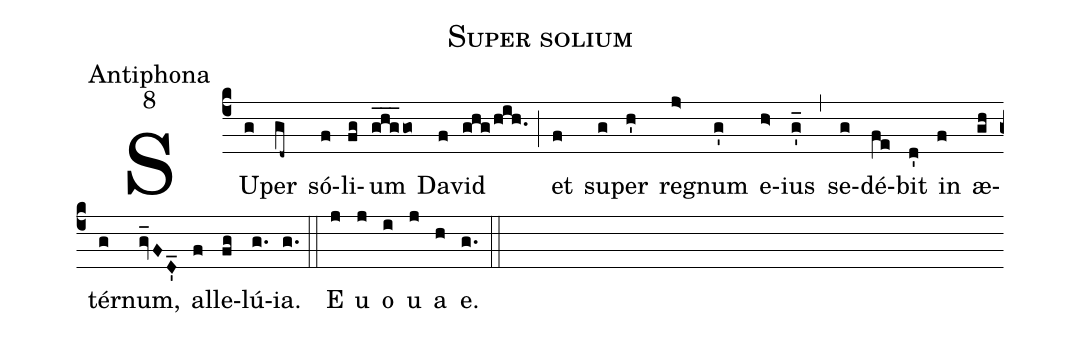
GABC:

name:Super solium;
office-part:Antiphona;
mode:8;
%%
(c4) SU(g)per(gd~) só(f)li(fg)um(g_h_g_go) Da(f)vid(ghg!/hih.) (;) et(f) su(g)per(h') reg(j>)num(g') e(h>)ius(g'_) (,) se(g)dé(fe)bit(d') in(f) æ(gh)tér(g)num,(g_vF!/D'_) al(f)le(fg)lú(g.)ia.(g.) (::) E(j) u(j) o(i) u(j) a(h) e.(g.) (::)
